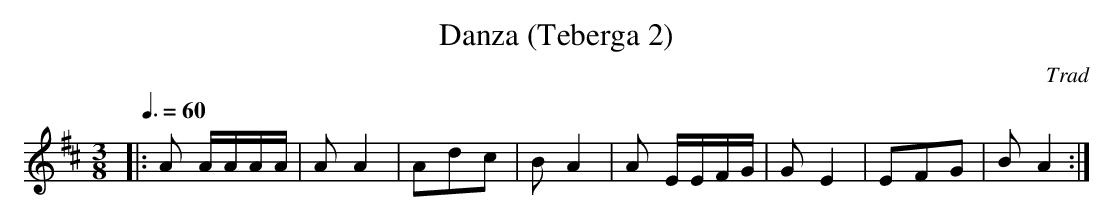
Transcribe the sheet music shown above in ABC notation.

X:1
T:Danza (Teberga 2)
C:Trad
M:3/8
L:1/8
Q:3/8=60
K:D
|: A A/A/A/A/|A A2|Adc|B A2|A E/E/F/G/|G E2|EFG|B A2 :|
"variaciones pal primer compás"
"|A/A/ A A/A/|"
"|A/A/A/A/A/A/|"
